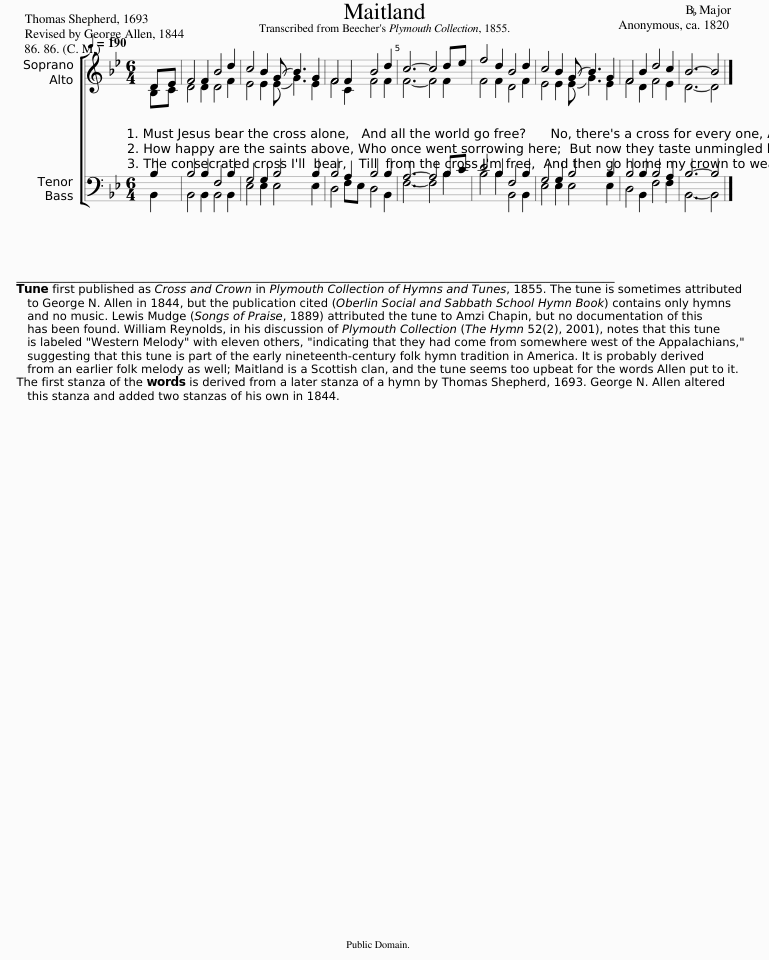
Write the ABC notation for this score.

X:1
%%score [ ( 1 2 ) ( 3 4 ) ]
L:1/8
Q:1/4=190
M:6/4
I:linebreak $
K:Bb
V:1 treble
V:2 treble
V:3 bass
V:4 bass
V:1
 DE | F4 F2 B4 d2 | c4 B2 (G B3) G2 | F4 F2 B4 d2 | c6- c4 de | %5
 f4 d2 B4 d2 | c4 B2 (G B3) G2 | F4 B2 d4 c2 | B6- B4 |] %9
V:2
 B,C | D4 D2 D4 F2 | E4 E2 (E G3) E2 | F4 C2 F4 F2 | F6- F4 F2 | %5
 F4 F2 D4 F2 | E4 E2 (E G3) E2 | F4 D2 F4 E2 | D6- D4 |] %9
V:3
 B,2 | B,4 B,2 F,4 B,2 | G,4 G,2 B,4 B,2 | B,4 A,2 B,4 B,2 | A,6- A,4 B,C | %5
 D4 B,2 F,4 B,2 | G,4 G,2 B,4 B,2 | B,4 B,2 B,4 A,2 | B,6- B,4 |] %9
V:4
 B,,2 | B,,4 B,,2 B,,4 B,,2 | E,4 E,2 E,4 E,2 | D,4 F,E, D,4 B,,2 | F,6- F,4 B,2 | %5
 B,4 B,2 B,,4 B,,2 | E,4 E,2 E,4 E,2 | D,4 B,,2 F,4 F,2 | B,,6- B,,4 |] %9
